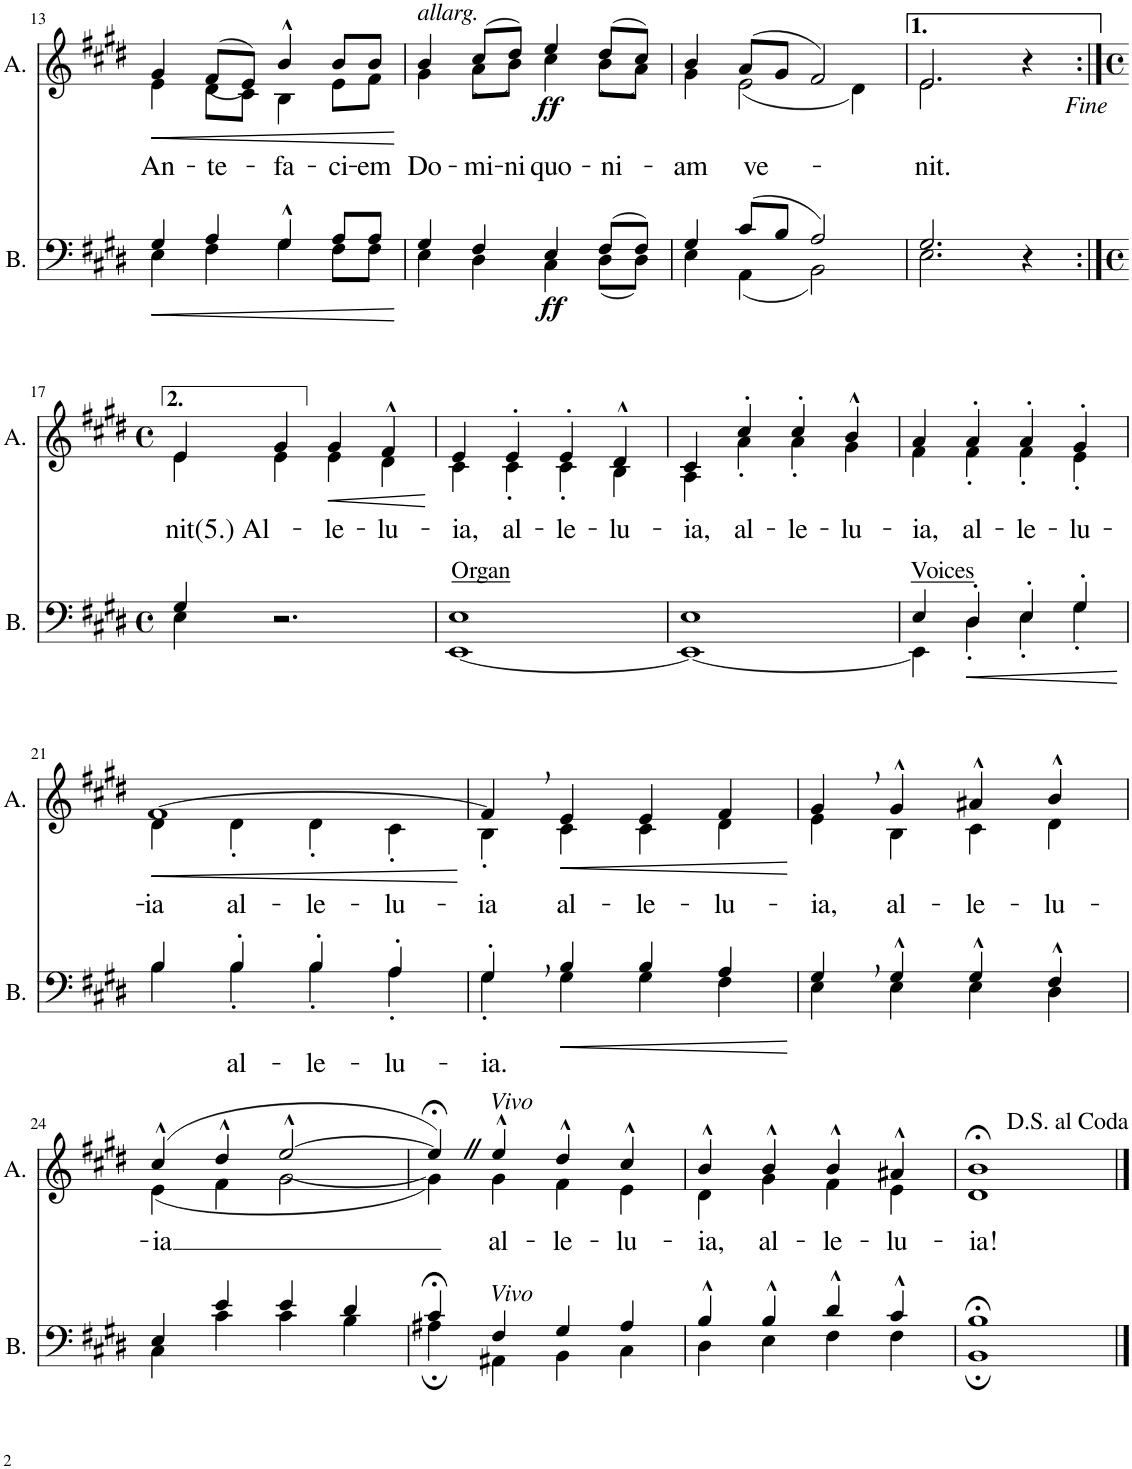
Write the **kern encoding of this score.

**kern	**text	**dynam	**kern	**text	**dynam
*part2	*part2	*part2	*part1	*part1	*part1
*staff2	*staff2	*staff2	*staff1	*staff1	*staff1
*I"Bass	*	*	*I"Alto	*	*
*I'B.	*	*	*I'A.	*	*
!!LO:PB:g=z
*clefF4	*	*	*clefG2	*	*
*k[f#c#g#d#]	*	*	*k[f#c#g#d#]	*	*
*M4/4	*	*	*M4/4	*	*
=13	=13	=13	=13	=13	=13
!	!	!LO:HP:b	!	!LO:LY:b	!LO:HP:b
*^	*	*	*^	*	*
4G#/	4E\	.	<	4g#/	4e\	An-	<
!	!	!	!	!	!	!LO:LY:b	!
4A/	4F#\	.	.	(8f#/L	(8d#\L	-te-	.
.	.	.	.	8e/J)	8c#\J)	.	.
!	!	!	!	!	!	!LO:LY:b	!
4G#^^/	4G#\	.	.	4b^^/	4B\	fa-	.
!	!	!	!	!	!	!LO:LY:b	!
8A/L	8F#\L	.	.	8b/L	8e\L	-ci-	.
!	!	!	!	!	!	!LO:LY:b	!
8A/J	8F#\J	.	.	8b/J	8f#\J	-em	.
*v	*v	*	*	*	*	*	*
*	*	*	*v	*v	*	*
.	.	[	.	.	[
=14	=14	=14	=14	=14	=14
*^	*	*	*	*	*
!	!	!	!	!LO:TX:a:i:t=allarg.	!	!
!	!	!	!	!	!LO:LY:b	!
*	*	*	*	*^	*	*
4G#/	4E\	.	.	4b/	4g#\	Do-	.
!	!	!	!	!	!	!LO:LY:b	!
4F#/	4D#\	.	.	(8cc#/L	(8a\L	-mi-	.
!	!	!	!	!	!	!LO:LY:b	!
.	.	.	.	8dd#/J)	8b\J)	-ni	.
!	!	!	!LO:DY:b	!	!	!LO:LY:b	!LO:DY:b
4E/	4C#\	.	ff	4ee/	4cc#\	quo-	ff
!	!	!	!	!	!	!LO:LY:b	!
(8F#/L	(8D#\L	.	.	(8dd#/L	(8b\L	-ni-	.
8F#/J)	8D#\J)	.	.	8cc#/J)	8a\J)	.	.
=15	=15	=15	=15	=15	=15	=15	=15
!	!	!	!	!	!	!LO:LY:b	!
4G#/	4E\	.	.	4b/	4g#\	-am	.
!	!	!	!	!	!	!LO:LY:b	!
(8c#/L	(4AA\	.	.	(8a/L	(2e\	ve-	.
8B/J	.	.	.	8g#/J	.	.	.
2A/)	2BB\)	.	.	2f#/)	.	.	.
.	.	.	.	.	4d#\)	.	.
=16	=16	=16	=16	=16	=16	=16	=16
!	!	!	!	!	!	!LO:LY:b	!
2.G#/	2.E\	.	.	2.e/	2.e\	-nit.	.
4r	4ryy	.	.	4r	4ryy	.	.
!	!	!	!	!	!LO:TX:b:t=<i>Fine</i>	!	!
!!LO:LB:g=z	!!
=17:|!	=17:|!	=17:|!	=17:|!	=17:|!	=17:|!	=17:|!	=17:|!
*M4/4	*	*	*	*M4/4	*	*	*
*met(c)	*	*	*	*met(c)	*	*	*
!	!	!	!	!	!	!LO:LY:b	!
4G#/	4E\	.	.	4e/	4e\	nit	.
!	!	!	!	!	!	!LO:LY:b	!
2.r	2.ryy	.	.	4g#/	4e\	(5.) Al-	.
!	!	!	!	!	!	!LO:LY:b	!LO:HP:b
.	.	.	.	4g#/	4e\	-le-	<
!	!	!	!	!	!	!LO:LY:b	!
.	.	.	.	4f#^^/	4d#\	-lu-	.
*v	*v	*	*	*	*	*	*
*	*	*	*v	*v	*	*
.	.	.	.	.	[
=18	=18	=18	=18	=18	=18
*^	*	*	*	*	*
!LO:TX:a:t=Organ	!	!	!	!	!	!
!	!	!	!	!	!LO:LY:b	!
*	*	*	*	*^	*	*
1E	[1EE	.	.	4e/	4c#\	-ia,	.
!	!	!	!	!	!	!LO:LY:b	!
.	.	.	.	4e'/	4c#'\	al-	.
!	!	!	!	!	!	!LO:LY:b	!
.	.	.	.	4e'/	4c#'\	-le-	.
!	!	!	!	!	!	!LO:LY:b	!
.	.	.	.	4d#^^/	4B\	-lu-	.
=19	=19	=19	=19	=19	=19	=19	=19
!	!	!	!	!	!	!LO:LY:b	!
1E	1EE_	.	.	4c#/	4A\	-ia,	.
!	!	!	!	!	!	!LO:LY:b	!
.	.	.	.	4cc#'/	4a'\	al-	.
!	!	!	!	!	!	!LO:LY:b	!
.	.	.	.	4cc#'/	4a'\	-le-	.
!	!	!	!	!	!	!LO:LY:b	!
.	.	.	.	4b^^/	4g#\	-lu-	.
=20	=20	=20	=20	=20	=20	=20	=20
!	!	!	!	!	!	!LO:LY:b	!
4E/	4EE\]	.	.	4a/	4f#\	-ia,	.
!LO:TX:a:t=Voices	!	!	!	!	!	!	!
!	!	!	!LO:HP:b	!	!	!LO:LY:b	!
4D#'/	4D#'\	.	<	4a'/	4f#'\	al-	.
!	!	!	!	!	!	!LO:LY:b	!
4E'/	4E'\	.	.	4a'/	4f#'\	-le-	.
!	!	!	!	!	!	!LO:LY:b	!
4G#'/	4G#'\	.	.	4g#'/	4e'\	-lu-	.
*v	*v	*	*	*	*	*	*
*	*	*	*v	*v	*	*
.	.	[	.	.	.
!!LO:LB:g=z
=21	=21	=21	=21	=21	=21
*^	*	*	*	*	*
!	!	!	!	!	!LO:LY:b	!LO:HP:b
*	*	*	*	*^	*	*
4B/	4B\	.	.	[1f#	4d#\	ia	<
!	!	!LO:LY:b	!	!	!	!LO:LY:b	!
4B'/	4B'\	al-	.	.	4d#'\	al-	.
!	!	!LO:LY:b	!	!	!	!LO:LY:b	!
4B'/	4B'\	-le-	.	.	4d#'\	-le-	.
!	!	!LO:LY:b	!	!	!	!LO:LY:b	!
4A'/	4A'\	-lu-	.	.	4c#'\	-lu-	.
*v	*v	*	*	*	*	*	*
*	*	*	*v	*v	*	*
.	.	.	.	.	[
=22	=22	=22	=22	=22	=22
!	!LO:LY:b	!	!	!LO:LY:b	!
*^	*	*	*^	*	*
4G#',/	4G#'\	-ia.	.	4f#,/]	4B'\	-ia	.
!	!	!	!LO:HP:b	!	!	!LO:LY:b	!LO:HP:b
4B/	4G#\	.	<	4e/	4c#\	al-	<
!	!	!	!	!	!	!LO:LY:b	!
4B/	4G#\	.	.	4e/	4c#\	-le-	.
!	!	!	!	!	!	!LO:LY:b	!
4A/	4F#\	.	.	4f#/	4d#\	-lu-	.
*v	*v	*	*	*	*	*	*
*	*	*	*v	*v	*	*
.	.	[	.	.	[
=23	=23	=23	=23	=23	=23
*^	*	*	*	*	*
!	!	!	!	!	!LO:LY:b	!
*	*	*	*	*^	*	*
4G#,/	4E\	.	.	4g#,/	4e\	-ia,	.
!	!	!	!	!	!	!LO:LY:b	!
4G#^^/	4E\	.	.	4g#^^/	4B\	al-	.
!	!	!	!	!	!	!LO:LY:b	!
4G#^^/	4E\	.	.	4a#X^^/	4c#\	-le-	.
!	!	!	!	!	!	!LO:LY:b	!
4F#^^/	4D#\	.	.	4b^^/	4d#\	-lu-	.
!!LO:LB:g=z	!!
=24	=24	=24	=24	=24	=24	=24	=24
!	!	!	!	!	!	!LO:LY:b	!
4E/	4C#\	.	.	(4cc#^^/	(4e\	-ia	.
4e/	4c#\	.	.	4dd#^^/	4f#\	.	.
4e/	4c#\	.	.	[2ee^^/	[2g#\	.	.
4d#/	4B\	.	.	.	.	.	.
=25	=25	=25	=25	=25	=25	=25	=25
4c#;</	4A#X;\	.	.	4ee;<Z/])	4g#\])	.	.
!	!	!	!	!LO:TX:a:i:t=Vivo	!	!	!
!LO:TX:a:i:t=Vivo	!	!	!	!	!	!	!
!	!	!	!	!	!	!LO:LY:b	!
4F#/	4AA#X\	.	.	4ee^^/	4g#\	al-	.
!	!	!	!	!	!	!LO:LY:b	!
4G#/	4BB\	.	.	4dd#^^/	4f#\	-le-	.
!	!	!	!	!	!	!LO:LY:b	!
4A#/	4C#\	.	.	4cc#^^/	4e\	-lu-	.
=26	=26	=26	=26	=26	=26	=26	=26
!	!	!	!	!	!	!LO:LY:b	!
4B^^/	4D#\	.	.	4b^^/	4d#\	-ia,	.
!	!	!	!	!	!	!LO:LY:b	!
4B^^/	4E\	.	.	4b^^/	4g#\	al-	.
!	!	!	!	!	!	!LO:LY:b	!
4d#^^/	4F#\	.	.	4b^^/	4f#\	-le-	.
!	!	!	!	!	!	!LO:LY:b	!
4c#^^/	4F#\	.	.	4a#X^^/	4e\	-lu-	.
=27	=27	=27	=27	=27	=27	=27	=27
!	!	!	!	!	!	!LO:LY:b	!
1B;<	1BB;	.	.	1b;<	1d#	-ia!	.
*v	*v	*	*	*	*	*	*
*	*	*	*v	*v	*	*
==	==	==	==	==	==
*-	*-	*-	*-	*-	*-
